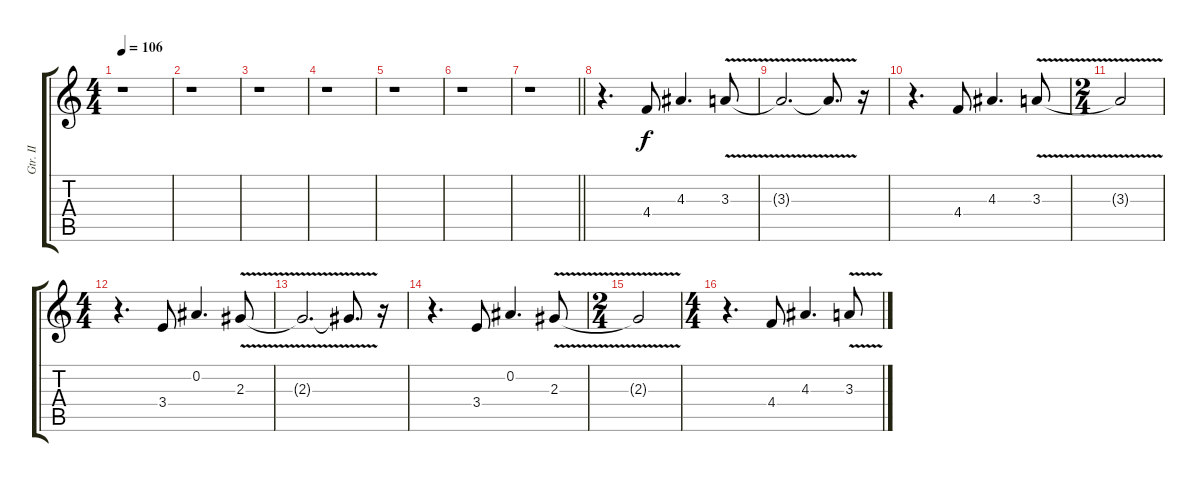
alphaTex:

\track ("Gtr. II" "Gtr. II") {instrument overdrivenguitar}
\staff {score tabs}
\tuning (Eb4 Bb3 Gb3 Db3 Ab2 Db2) {hide}
\ts (4 4)
\tempo 106
\clef g2
\ks c
r.1{dy f} |
r.1 |
r.1 |
r.1 |
r.1 |
r.1 |
\barLineRight lightlight
r.1 |
r.4{d} 4.4.8 4.3.4{d} 3.3{v}.8 |
3.3{v t}.2{d} 3.3{v t}.8{d} r.16 |
r.4{d} 4.4.8 4.3.4{d} 3.3{v}.8 |
\ts (2 4)
3.3{v t}.2 |
\ts (4 4)
r.4{d} 3.4.8 0.2.4{d} 2.3{v}.8 |
2.3{v t}.2{d} 2.3{v t}.8{d} r.16 |
r.4{d} 3.4.8 0.2.4{d} 2.3{v}.8 |
\ts (2 4)
2.3{v t}.2 |
\ts (4 4)
r.4{d} 4.4.8 4.3.4{d} 3.3{v}.8
